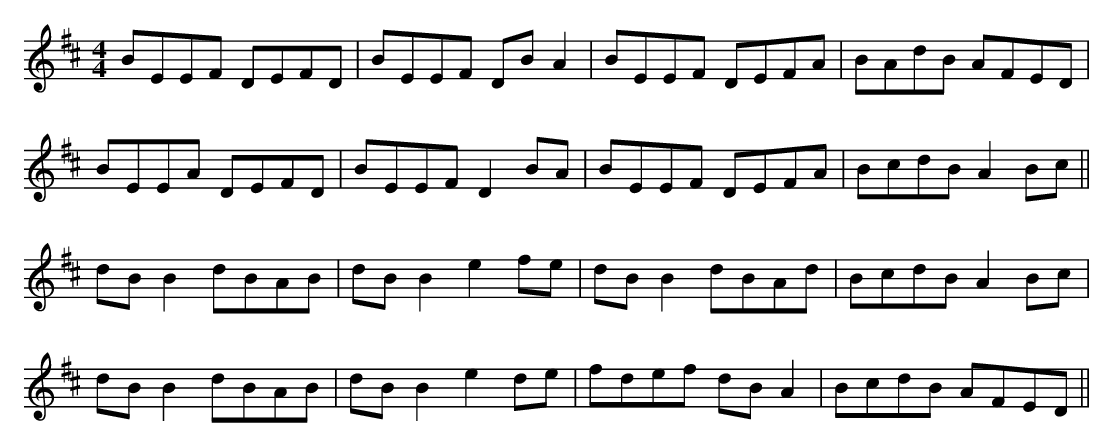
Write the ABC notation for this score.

X:1
M:4/4
K:Edor
BEEF DEFD|BEEF DB A2|BEEF DEFA|BAdB AFED|
BEEA DEFD|BEEF D2 BA|BEEF DEFA|BcdB A2 Bc||
dB B2 dBAB|dB B2 e2 fe|dB B2 dBAd|BcdB A2 Bc|
dB B2 dBAB|dB B2 e2 de|fdef dB A2|BcdB AFED||
